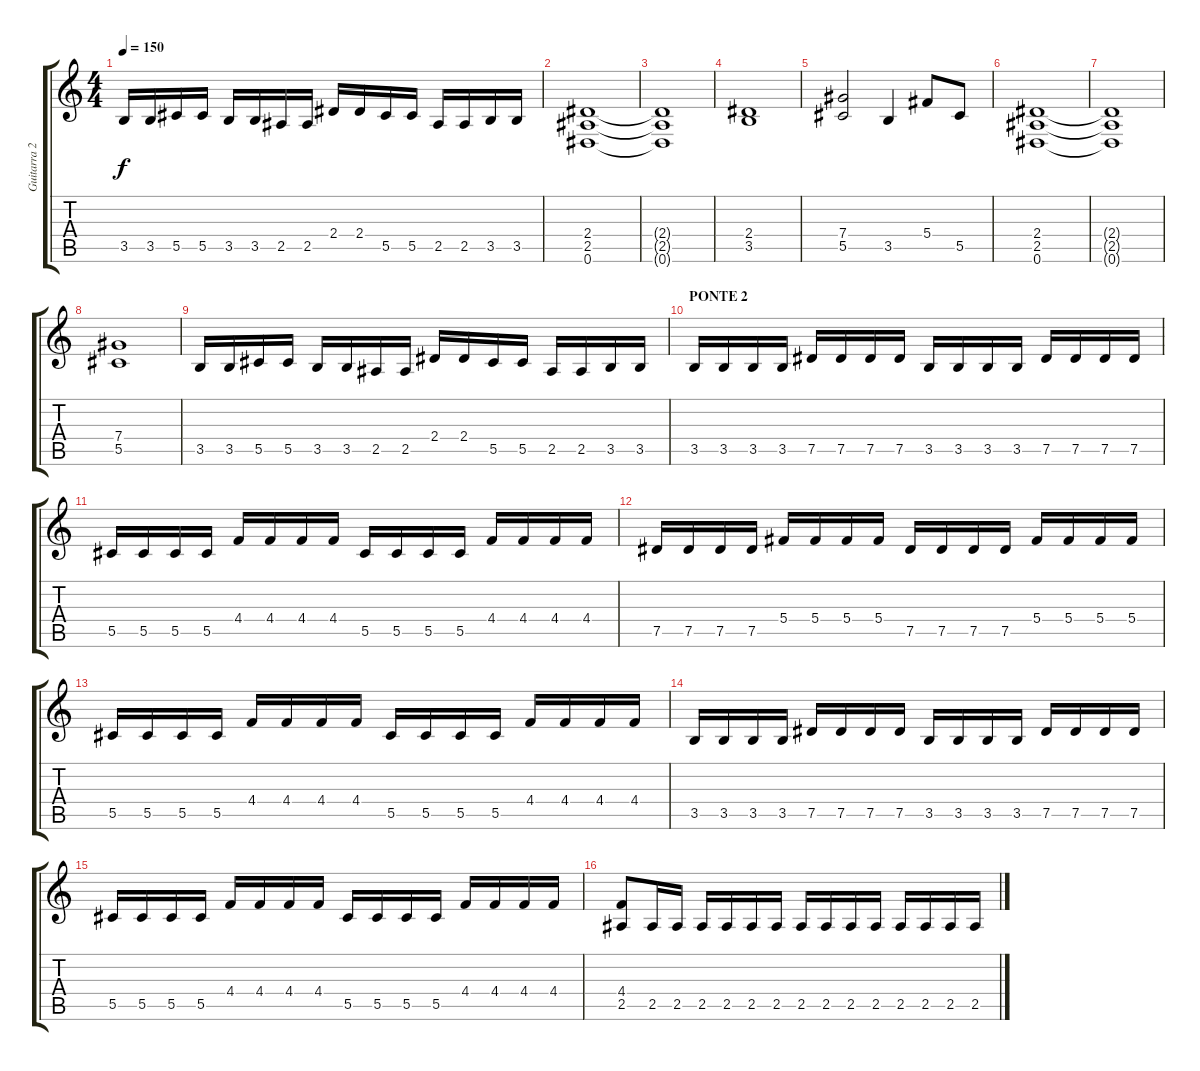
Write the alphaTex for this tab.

\track ("Guitarra 2" "Guitarra 2") {instrument overdrivenguitar}
\staff {score tabs}
\tuning (Eb4 Bb3 Gb3 Db3 Ab2 Eb2) {hide}
\ts (4 4)
\tempo 150
\clef g2
\ks c
3.5.16{dy f} 3.5.16 5.5.16 5.5.16 3.5.16 3.5.16 2.5.16 2.5.16 2.4.16 2.4.16 5.5.16 5.5.16 2.5.16 2.5.16 3.5.16 3.5.16 |
(2.4 2.5 0.6).1 |
(2.4{t} 2.5{t} 0.6{t}).1 |
(2.4 3.5).1 |
(7.4 5.5).2 3.5.4 5.4.8 5.5.8 |
(2.4 2.5 0.6).1 |
(2.4{t} 2.5{t} 0.6{t}).1 |
(7.4 5.5).1 |
3.5.16 3.5.16 5.5.16 5.5.16 3.5.16 3.5.16 2.5.16 2.5.16 2.4.16 2.4.16 5.5.16 5.5.16 2.5.16 2.5.16 3.5.16 3.5.16 |
\section ("" "PONTE 2")
3.5.16 3.5.16 3.5.16 3.5.16 7.5.16 7.5.16 7.5.16 7.5.16 3.5.16 3.5.16 3.5.16 3.5.16 7.5.16 7.5.16 7.5.16 7.5.16 |
5.5.16 5.5.16 5.5.16 5.5.16 4.4.16 4.4.16 4.4.16 4.4.16 5.5.16 5.5.16 5.5.16 5.5.16 4.4.16 4.4.16 4.4.16 4.4.16 |
7.5.16 7.5.16 7.5.16 7.5.16 5.4.16 5.4.16 5.4.16 5.4.16 7.5.16 7.5.16 7.5.16 7.5.16 5.4.16 5.4.16 5.4.16 5.4.16 |
5.5.16 5.5.16 5.5.16 5.5.16 4.4.16 4.4.16 4.4.16 4.4.16 5.5.16 5.5.16 5.5.16 5.5.16 4.4.16 4.4.16 4.4.16 4.4.16 |
3.5.16 3.5.16 3.5.16 3.5.16 7.5.16 7.5.16 7.5.16 7.5.16 3.5.16 3.5.16 3.5.16 3.5.16 7.5.16 7.5.16 7.5.16 7.5.16 |
5.5.16 5.5.16 5.5.16 5.5.16 4.4.16 4.4.16 4.4.16 4.4.16 5.5.16 5.5.16 5.5.16 5.5.16 4.4.16 4.4.16 4.4.16 4.4.16 |
(4.4 2.5).8 2.5.16 2.5.16 2.5.16 2.5.16 2.5.16 2.5.16 2.5.16 2.5.16 2.5.16 2.5.16 2.5.16 2.5.16 2.5.16 2.5.16
